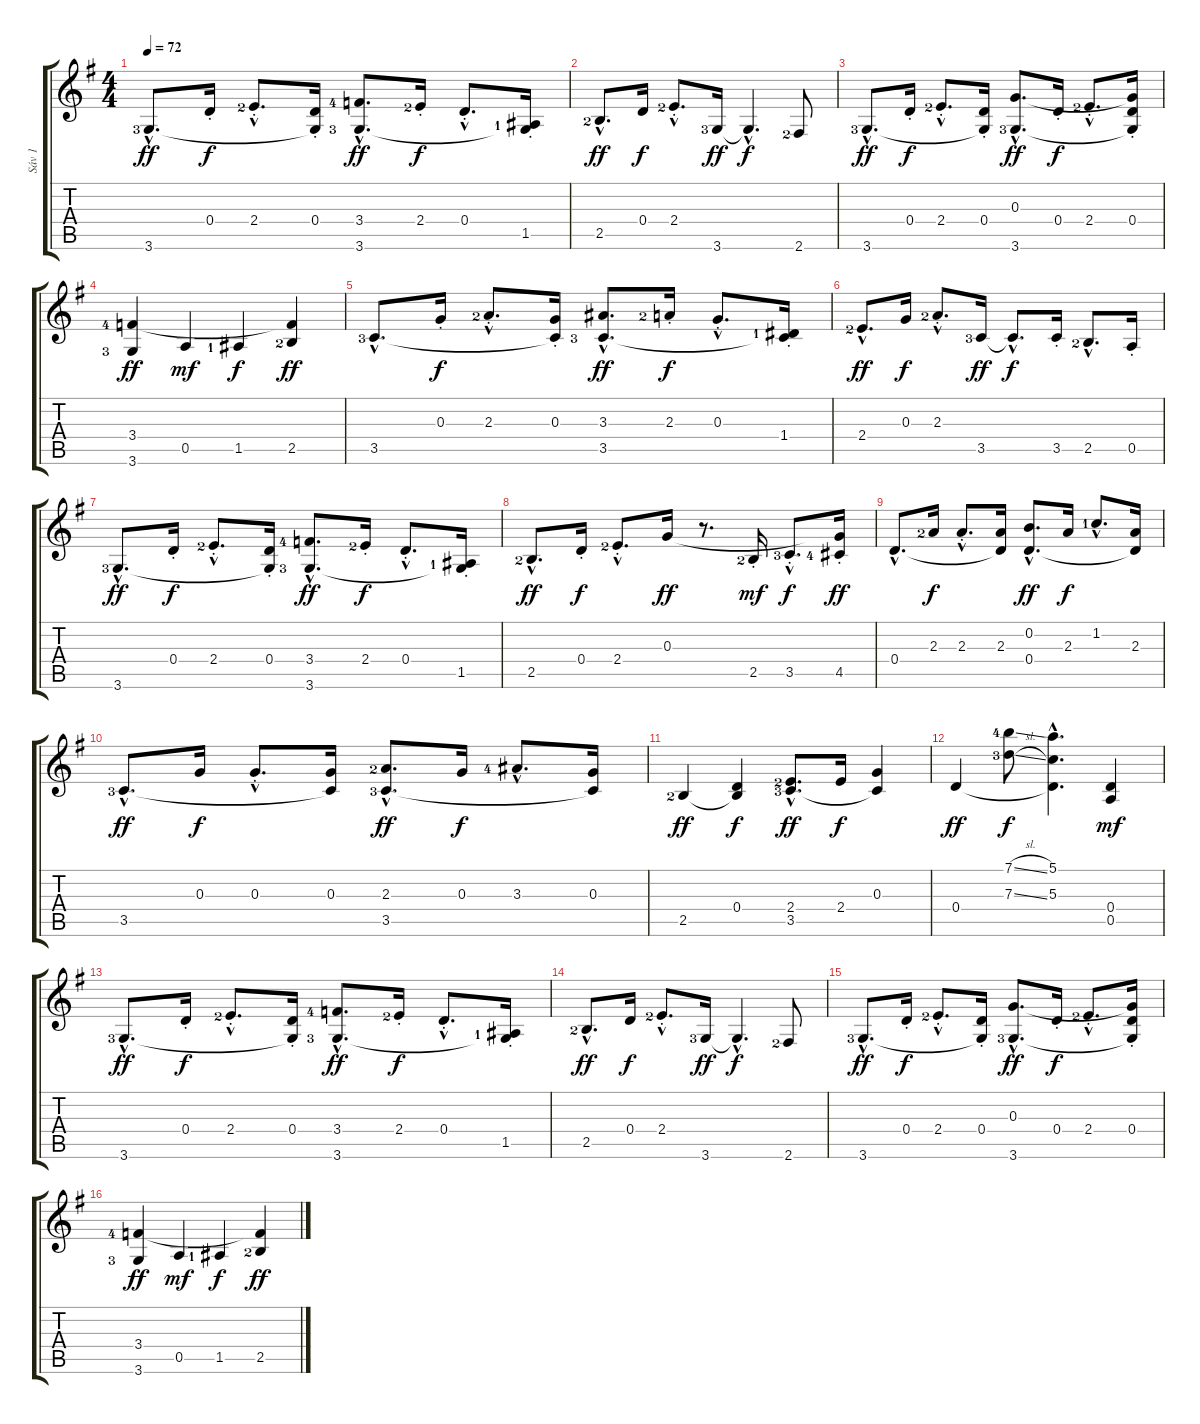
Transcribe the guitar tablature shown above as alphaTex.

\track ("Sáv 1" "Sáv 1") {instrument acousticguitarnylon}
\staff {score tabs}
\tuning (E4 B3 G3 D3 A2 E2) {hide}
\ts (4 4)
\tempo 72
\clef g2
\ks g
3.6{hac lf 4}.8{d dy ff instrument acousticguitarnylon} 0.4{st}.16{dy f} 2.4{hac st lf 3}.8{d} (0.4{st} 3.6{t}).16 (3.4{hac lf 5} 3.6{hac lf 4}).8{d dy ff} 2.4{st lf 3}.16{dy f} 0.4{hac st}.8{d} (1.5{st lf 2} 3.6{t}).16 |
2.5{hac lf 3}.8{d dy ff} 0.4.16{dy f} 2.4{hac st lf 3}.8{d} 3.6{lf 4}.16{dy ff} 3.6{hac t}.4{d dy f} 2.6{lf 3}.8 |
3.6{hac lf 4}.8{d dy ff} 0.4{st}.16{dy f} 2.4{hac st lf 3}.8{d} (0.4{st} 3.6{t}).16 (0.3{hac} 3.6{hac lf 4}).8{d dy ff} 0.4{st}.16{dy f} 2.4{hac st lf 3}.8{d} (0.3{t} 0.4{st} 3.6{t}).16 |
(3.4{lf 5} 3.6{lf 4}).4{dy ff} 0.5.4{dy mf} 1.5{lf 2}.4{dy f} (3.4{t} 2.5{lf 3}).4{dy ff} |
3.5{hac lf 4}.8{d} 0.3{st}.16{dy f} 2.3{hac st lf 3}.8{d} (0.3{st} 3.5{t}).16 (3.3{hac} 3.5{hac lf 4}).8{d dy ff} 2.3{st lf 3}.16{dy f} 0.3{hac st}.8{d} (1.4{st lf 2} 3.5{t}).16 |
2.4{hac lf 3}.8{d dy ff} 0.3.16{dy f} 2.3{hac st lf 3}.8{d} 3.5{lf 4}.16{dy ff} 3.5{hac t}.8{d dy f} 3.5{st}.16 2.5{hac lf 3}.8{d} 0.5{st}.16 |
3.6{hac lf 4}.8{d dy ff} 0.4{st}.16{dy f} 2.4{hac st lf 3}.8{d} (0.4{st} 3.6{t}).16 (3.4{hac lf 5} 3.6{hac lf 4}).8{d dy ff} 2.4{st lf 3}.16{dy f} 0.4{hac st}.8{d} (1.5{st lf 2} 3.6{t}).16 |
2.5{hac lf 3}.8{d dy ff} 0.4{st}.16{dy f} 2.4{hac st lf 3}.8{d} 0.3.16{dy ff} r.8{d} 2.5{st lf 3}.16{dy mf} 3.5{hac st lf 4}.8{d dy f} (0.3{t} 4.5{st lf 5}).16{dy ff} |
0.4{hac}.8{d} 2.3{lf 3}.16{dy f} 2.3{hac st}.8{d} (2.3 0.4{t}).16 (0.2{hac} 0.4{hac}).8{d dy ff} 2.3.16{dy f} 1.2{hac lf 2}.8{d} (2.3 0.4{t}).16 |
3.5{hac lf 4}.8{d dy ff} 0.3.16{dy f} 0.3{hac st}.8{d} (0.3 3.5{t}).16 (2.3{hac lf 3} 3.5{hac lf 4}).8{d dy ff} 0.3.16{dy f} 3.3{hac lf 5}.8{d} (0.3 3.5{t}).16 |
2.5{lf 3}.4{dy ff} (0.4 2.5{t}).4{dy f} (2.4{hac lf 3} 3.5{hac lf 4}).8{d dy ff} 2.4.16{dy f} (0.3 3.5{t}).4 |
0.4.4{dy ff} (7.1{sl lf 5} 7.3{sl lf 4}).8{dy f} (5.1{hac} 5.3{hac} 0.4{hac t}).4{d} (0.4 0.5).4{dy mf} |
3.6{hac lf 4}.8{d dy ff} 0.4{st}.16{dy f} 2.4{hac st lf 3}.8{d} (0.4{st} 3.6{t}).16 (3.4{hac lf 5} 3.6{hac lf 4}).8{d dy ff} 2.4{st lf 3}.16{dy f} 0.4{hac st}.8{d} (1.5{st lf 2} 3.6{t}).16 |
2.5{hac lf 3}.8{d dy ff} 0.4.16{dy f} 2.4{hac st lf 3}.8{d} 3.6{lf 4}.16{dy ff} 3.6{hac t}.4{d dy f} 2.6{lf 3}.8 |
3.6{hac lf 4}.8{d dy ff} 0.4{st}.16{dy f} 2.4{hac st lf 3}.8{d} (0.4{st} 3.6{t}).16 (0.3{hac} 3.6{hac lf 4}).8{d dy ff} 0.4{st}.16{dy f} 2.4{hac st lf 3}.8{d} (0.3{t} 0.4{st} 3.6{t}).16 |
(3.4{lf 5} 3.6{lf 4}).4{dy ff} 0.5.4{dy mf} 1.5{lf 2}.4{dy f} (3.4{t} 2.5{lf 3}).4{dy ff}
